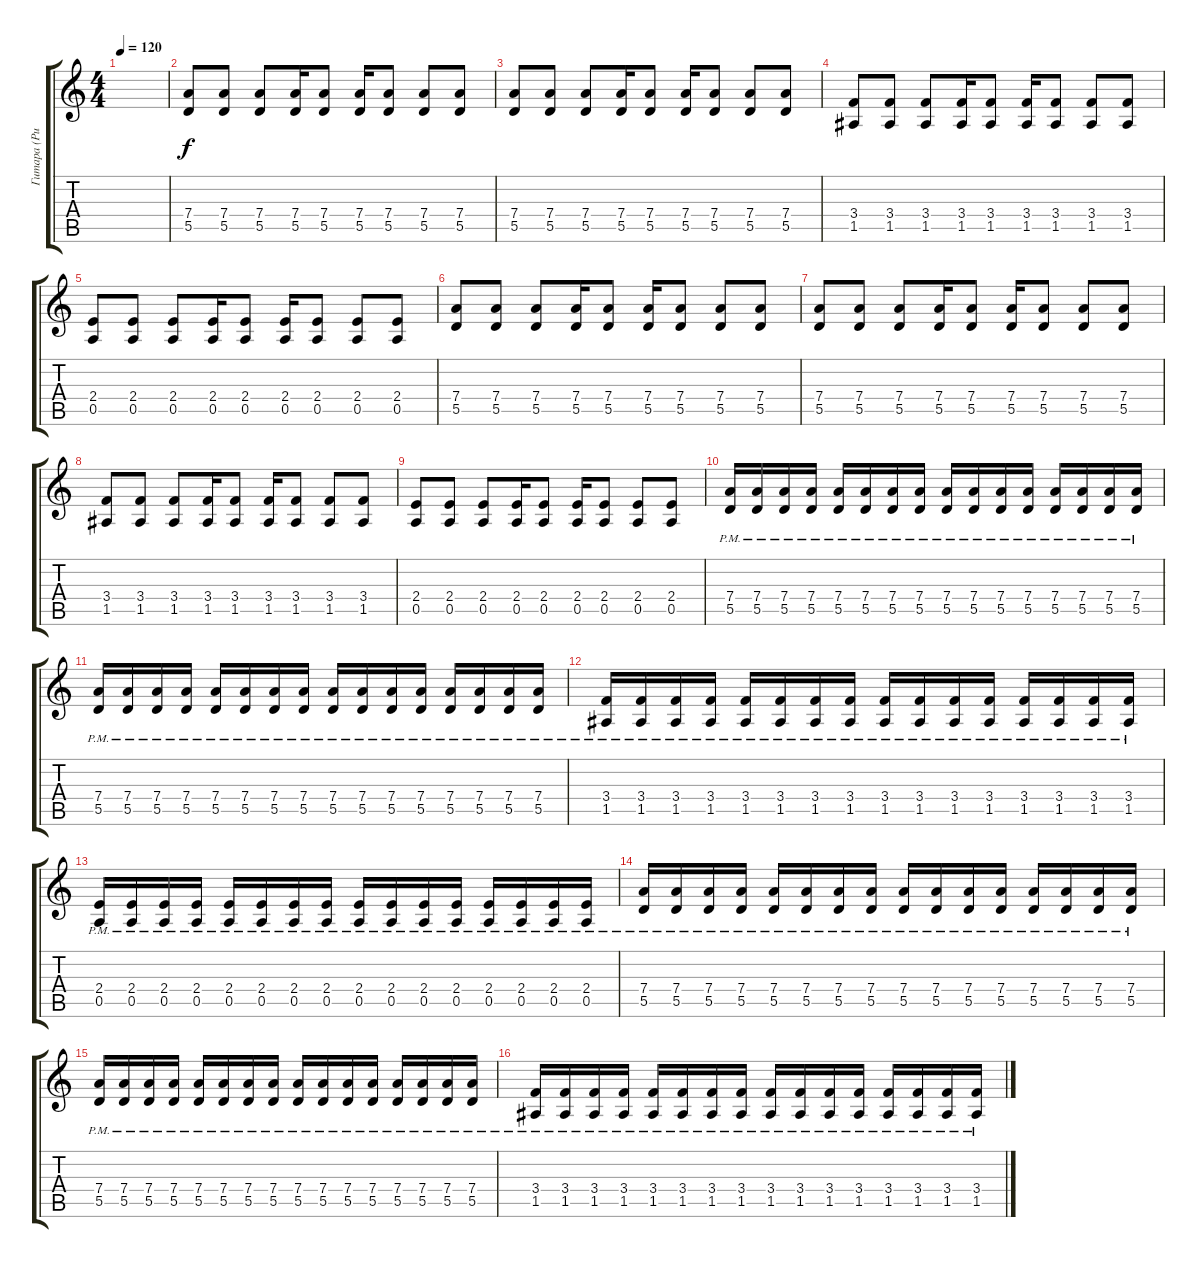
\track ("Гитара (Ритм)" "Гитара (Ри") {instrument distortionguitar}
\staff {score tabs}
\tuning (E4 B3 G3 D3 A2 E2) {hide}
\ts (4 4)
\tempo 120
\clef g2
\ks c
|
(7.4 5.5).8 (7.4 5.5).8 (7.4 5.5).8 (7.4 5.5).16 (7.4 5.5).8 (7.4 5.5).16 (7.4 5.5).8 (7.4 5.5).8 (7.4 5.5).8 |
(7.4 5.5).8 (7.4 5.5).8 (7.4 5.5).8 (7.4 5.5).16 (7.4 5.5).8 (7.4 5.5).16 (7.4 5.5).8 (7.4 5.5).8 (7.4 5.5).8 |
(3.4 1.5).8 (3.4 1.5).8 (3.4 1.5).8 (3.4 1.5).16 (3.4 1.5).8 (3.4 1.5).16 (3.4 1.5).8 (3.4 1.5).8 (3.4 1.5).8 |
(2.4 0.5).8 (2.4 0.5).8 (2.4 0.5).8 (2.4 0.5).16 (2.4 0.5).8 (2.4 0.5).16 (2.4 0.5).8 (2.4 0.5).8 (2.4 0.5).8 |
(7.4 5.5).8 (7.4 5.5).8 (7.4 5.5).8 (7.4 5.5).16 (7.4 5.5).8 (7.4 5.5).16 (7.4 5.5).8 (7.4 5.5).8 (7.4 5.5).8 |
(7.4 5.5).8 (7.4 5.5).8 (7.4 5.5).8 (7.4 5.5).16 (7.4 5.5).8 (7.4 5.5).16 (7.4 5.5).8 (7.4 5.5).8 (7.4 5.5).8 |
(3.4 1.5).8 (3.4 1.5).8 (3.4 1.5).8 (3.4 1.5).16 (3.4 1.5).8 (3.4 1.5).16 (3.4 1.5).8 (3.4 1.5).8 (3.4 1.5).8 |
(2.4 0.5).8 (2.4 0.5).8 (2.4 0.5).8 (2.4 0.5).16 (2.4 0.5).8 (2.4 0.5).16 (2.4 0.5).8 (2.4 0.5).8 (2.4 0.5).8 |
(7.4{pm} 5.5{pm}).16 (7.4{pm} 5.5{pm}).16 (7.4{pm} 5.5{pm}).16 (7.4{pm} 5.5{pm}).16 (7.4{pm} 5.5{pm}).16 (7.4{pm} 5.5{pm}).16 (7.4{pm} 5.5{pm}).16 (7.4{pm} 5.5{pm}).16 (7.4{pm} 5.5{pm}).16 (7.4{pm} 5.5{pm}).16 (7.4{pm} 5.5{pm}).16 (7.4{pm} 5.5{pm}).16 (7.4{pm} 5.5{pm}).16 (7.4{pm} 5.5{pm}).16 (7.4{pm} 5.5{pm}).16 (7.4{pm} 5.5{pm}).16 |
(7.4{pm} 5.5{pm}).16 (7.4{pm} 5.5{pm}).16 (7.4{pm} 5.5{pm}).16 (7.4{pm} 5.5{pm}).16 (7.4{pm} 5.5{pm}).16 (7.4{pm} 5.5{pm}).16 (7.4{pm} 5.5{pm}).16 (7.4{pm} 5.5{pm}).16 (7.4{pm} 5.5{pm}).16 (7.4{pm} 5.5{pm}).16 (7.4{pm} 5.5{pm}).16 (7.4{pm} 5.5{pm}).16 (7.4{pm} 5.5{pm}).16 (7.4{pm} 5.5{pm}).16 (7.4{pm} 5.5{pm}).16 (7.4{pm} 5.5{pm}).16 |
(3.4{pm} 1.5{pm}).16 (3.4{pm} 1.5{pm}).16 (3.4{pm} 1.5{pm}).16 (3.4{pm} 1.5{pm}).16 (3.4{pm} 1.5{pm}).16 (3.4{pm} 1.5{pm}).16 (3.4{pm} 1.5{pm}).16 (3.4{pm} 1.5{pm}).16 (3.4{pm} 1.5{pm}).16 (3.4{pm} 1.5{pm}).16 (3.4{pm} 1.5{pm}).16 (3.4{pm} 1.5{pm}).16 (3.4{pm} 1.5{pm}).16 (3.4{pm} 1.5{pm}).16 (3.4{pm} 1.5{pm}).16 (3.4{pm} 1.5{pm}).16 |
(2.4{pm} 0.5{pm}).16 (2.4{pm} 0.5{pm}).16 (2.4{pm} 0.5{pm}).16 (2.4{pm} 0.5{pm}).16 (2.4{pm} 0.5{pm}).16 (2.4{pm} 0.5{pm}).16 (2.4{pm} 0.5{pm}).16 (2.4{pm} 0.5{pm}).16 (2.4{pm} 0.5{pm}).16 (2.4{pm} 0.5{pm}).16 (2.4{pm} 0.5{pm}).16 (2.4{pm} 0.5{pm}).16 (2.4{pm} 0.5{pm}).16 (2.4{pm} 0.5{pm}).16 (2.4{pm} 0.5{pm}).16 (2.4{pm} 0.5{pm}).16 |
(7.4{pm} 5.5{pm}).16 (7.4{pm} 5.5{pm}).16 (7.4{pm} 5.5{pm}).16 (7.4{pm} 5.5{pm}).16 (7.4{pm} 5.5{pm}).16 (7.4{pm} 5.5{pm}).16 (7.4{pm} 5.5{pm}).16 (7.4{pm} 5.5{pm}).16 (7.4{pm} 5.5{pm}).16 (7.4{pm} 5.5{pm}).16 (7.4{pm} 5.5{pm}).16 (7.4{pm} 5.5{pm}).16 (7.4{pm} 5.5{pm}).16 (7.4{pm} 5.5{pm}).16 (7.4{pm} 5.5{pm}).16 (7.4{pm} 5.5{pm}).16 |
(7.4{pm} 5.5{pm}).16 (7.4{pm} 5.5{pm}).16 (7.4{pm} 5.5{pm}).16 (7.4{pm} 5.5{pm}).16 (7.4{pm} 5.5{pm}).16 (7.4{pm} 5.5{pm}).16 (7.4{pm} 5.5{pm}).16 (7.4{pm} 5.5{pm}).16 (7.4{pm} 5.5{pm}).16 (7.4{pm} 5.5{pm}).16 (7.4{pm} 5.5{pm}).16 (7.4{pm} 5.5{pm}).16 (7.4{pm} 5.5{pm}).16 (7.4{pm} 5.5{pm}).16 (7.4{pm} 5.5{pm}).16 (7.4{pm} 5.5{pm}).16 |
(3.4{pm} 1.5{pm}).16 (3.4{pm} 1.5{pm}).16 (3.4{pm} 1.5{pm}).16 (3.4{pm} 1.5{pm}).16 (3.4{pm} 1.5{pm}).16 (3.4{pm} 1.5{pm}).16 (3.4{pm} 1.5{pm}).16 (3.4{pm} 1.5{pm}).16 (3.4{pm} 1.5{pm}).16 (3.4{pm} 1.5{pm}).16 (3.4{pm} 1.5{pm}).16 (3.4{pm} 1.5{pm}).16 (3.4{pm} 1.5{pm}).16 (3.4{pm} 1.5{pm}).16 (3.4{pm} 1.5{pm}).16 (3.4{pm} 1.5{pm}).16
